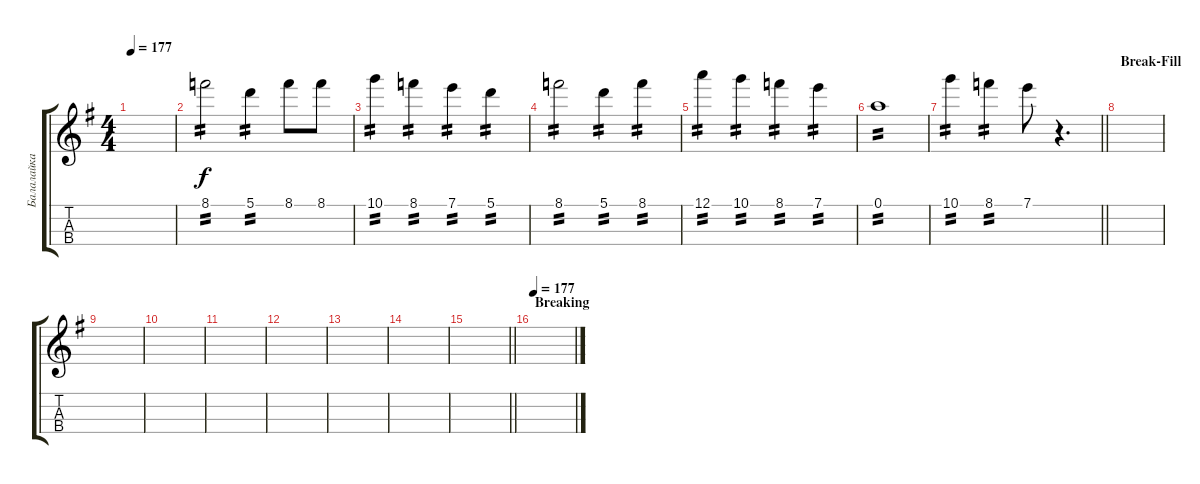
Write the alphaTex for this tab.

\track ("Балалайка" "Балалайка") {instrument acousticguitarsteel}
\staff {score tabs}
\tuning (A4 E4 E4 G3) {hide}
\ts (4 4)
\tempo 177
\clef g2
\ks eminor
|
8.1.2{tp 2} 5.1.4{tp 2} 8.1.8 8.1.8 |
10.1.4{tp 2} 8.1.4{tp 2} 7.1.4{tp 2} 5.1.4{tp 2} |
8.1.2{tp 2} 5.1.4{tp 2} 8.1.4{tp 2} |
12.1.4{tp 2} 10.1.4{tp 2} 8.1.4{tp 2} 7.1.4{tp 2} |
0.1.1{tp 2} |
\barLineRight lightlight
10.1.4{tp 2} 8.1.4{tp 2} 7.1.8 r.4{d} |
\section ("" "Break-Fill")
|
|
|
|
|
|
|
\barLineRight lightlight
|
\section ("" "Breaking")
\tempo 177
